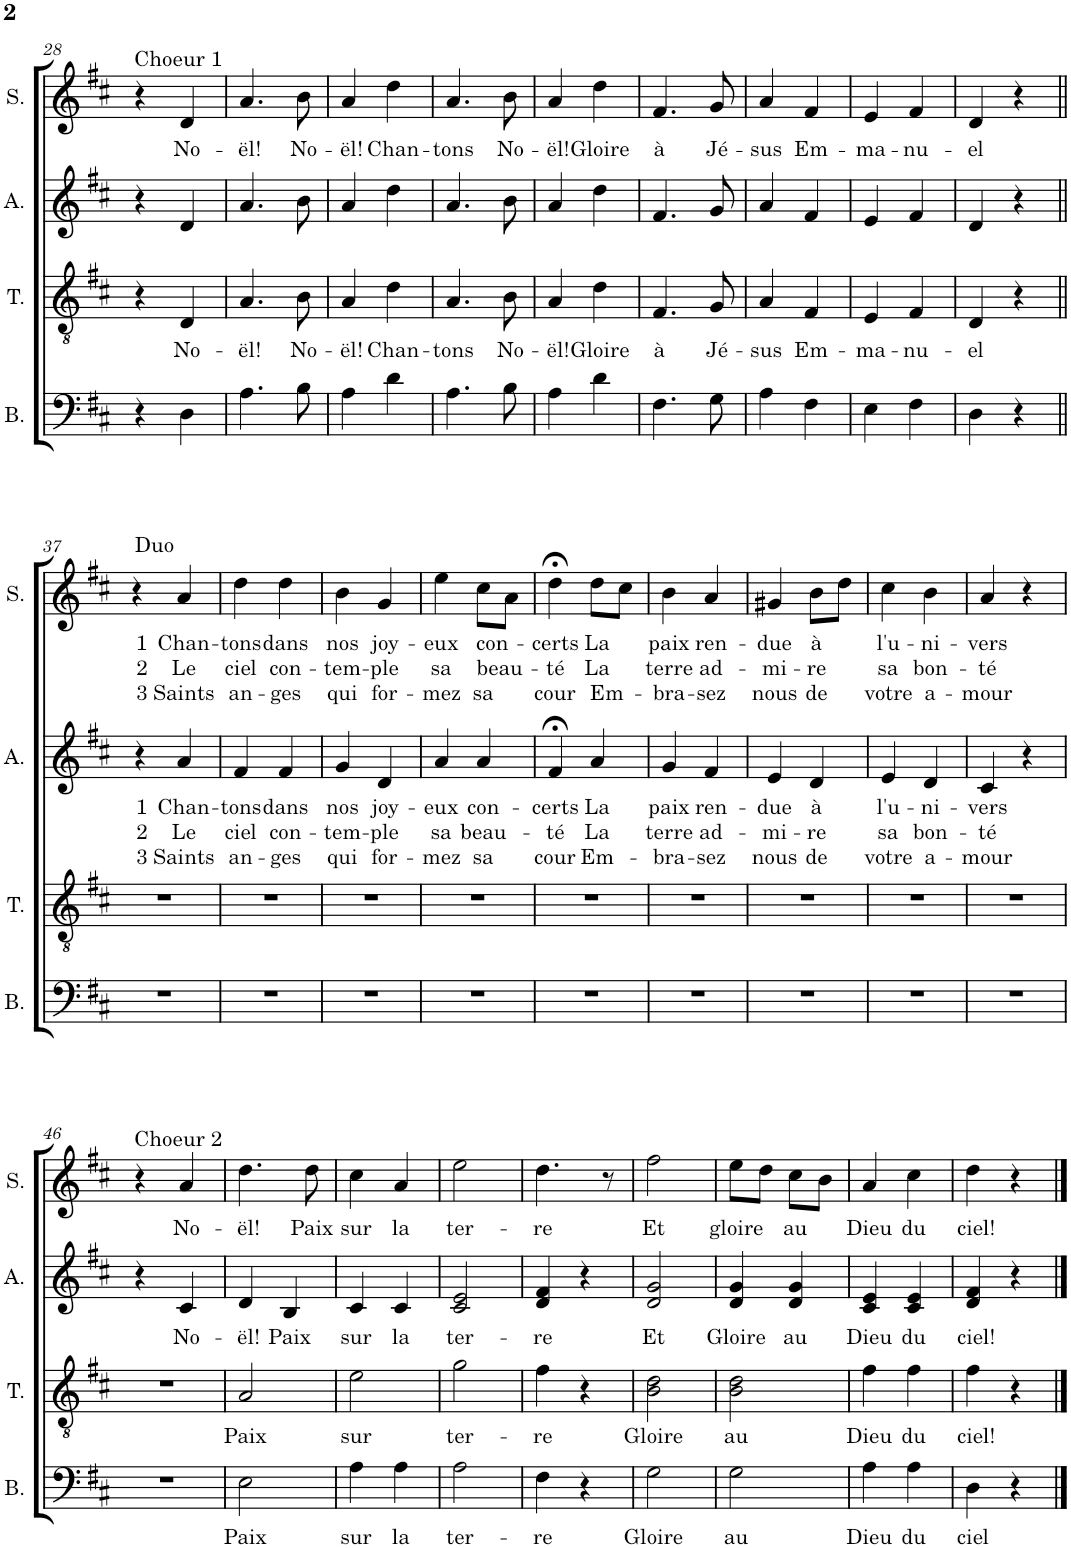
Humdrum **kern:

**kern	**text	**kern	**text	**kern	**text	**text	**text	**kern	**text	**text	**text
*part4	*part4	*part3	*part3	*part2	*part2	*part2	*part2	*part1	*part1	*part1	*part1
*staff4	*staff4	*staff3	*staff3	*staff2	*staff2	*staff2	*staff2	*staff1	*staff1	*staff1	*staff1
*I"Bass	*	*I"Ténor	*	*I"Alto	*	*	*	*I"Soprano	*	*	*
*I'B.	*	*I'T.	*	*I'A.	*	*	*	*I'S.	*	*	*
!!LO:PB:g=z
*clefF4	*	*clefGv2	*	*clefG2	*	*	*	*clefG2	*	*	*
*k[f#c#]	*	*k[f#c#]	*	*k[f#c#]	*	*	*	*k[f#c#]	*	*	*
*M2/4	*	*M2/4	*	*M2/4	*	*	*	*M2/4	*	*	*
=28	=28	=28	=28	=28	=28	=28	=28	=28	=28	=28	=28
!	!	!	!	!	!	!	!	!LO:TX:a:t=Choeur 1	!	!	!
4r	.	4r	.	4r	.	.	.	4r	.	.	.
!	!	!	!LO:LY:b	!	!	!	!	!	!LO:LY:b	!	!
4D\	.	4D/	No-	4d/	.	.	.	4d/	No-	.	.
=29	=29	=29	=29	=29	=29	=29	=29	=29	=29	=29	=29
!	!	!	!LO:LY:b	!	!	!	!	!	!LO:LY:b	!	!
4.A\	.	4.A/	-ël!	4.a/	.	.	.	4.a/	-ël!	.	.
!	!	!	!LO:LY:b	!	!	!	!	!	!LO:LY:b	!	!
8B\	.	8B\	No-	8b\	.	.	.	8b\	No-	.	.
=30	=30	=30	=30	=30	=30	=30	=30	=30	=30	=30	=30
!	!	!	!LO:LY:b	!	!	!	!	!	!LO:LY:b	!	!
4A\	.	4A/	-ël!	4a/	.	.	.	4a/	-ël!	.	.
!	!	!	!LO:LY:b	!	!	!	!	!	!LO:LY:b	!	!
4d\	.	4d\	Chan-	4dd\	.	.	.	4dd\	Chan-	.	.
=31	=31	=31	=31	=31	=31	=31	=31	=31	=31	=31	=31
!	!	!	!LO:LY:b	!	!	!	!	!	!LO:LY:b	!	!
4.A\	.	4.A/	-tons	4.a/	.	.	.	4.a/	-tons	.	.
!	!	!	!LO:LY:b	!	!	!	!	!	!LO:LY:b	!	!
8B\	.	8B\	No-	8b\	.	.	.	8b\	No-	.	.
=32	=32	=32	=32	=32	=32	=32	=32	=32	=32	=32	=32
!	!	!	!LO:LY:b	!	!	!	!	!	!LO:LY:b	!	!
4A\	.	4A/	-ël!	4a/	.	.	.	4a/	-ël!	.	.
!	!	!	!LO:LY:b	!	!	!	!	!	!LO:LY:b	!	!
4d\	.	4d\	Gloire	4dd\	.	.	.	4dd\	Gloire	.	.
=33	=33	=33	=33	=33	=33	=33	=33	=33	=33	=33	=33
!	!	!	!LO:LY:b	!	!	!	!	!	!LO:LY:b	!	!
4.F#\	.	4.F#/	à	4.f#/	.	.	.	4.f#/	à	.	.
!	!	!	!LO:LY:b	!	!	!	!	!	!LO:LY:b	!	!
8G\	.	8G/	Jé-	8g/	.	.	.	8g/	Jé-	.	.
=34	=34	=34	=34	=34	=34	=34	=34	=34	=34	=34	=34
!	!	!	!LO:LY:b	!	!	!	!	!	!LO:LY:b	!	!
4A\	.	4A/	-sus	4a/	.	.	.	4a/	-sus	.	.
!	!	!	!LO:LY:b	!	!	!	!	!	!LO:LY:b	!	!
4F#\	.	4F#/	Em-	4f#/	.	.	.	4f#/	Em-	.	.
=35	=35	=35	=35	=35	=35	=35	=35	=35	=35	=35	=35
!	!	!	!LO:LY:b	!	!	!	!	!	!LO:LY:b	!	!
4E\	.	4E/	-ma-	4e/	.	.	.	4e/	-ma-	.	.
!	!	!	!LO:LY:b	!	!	!	!	!	!LO:LY:b	!	!
4F#\	.	4F#/	-nu-	4f#/	.	.	.	4f#/	-nu-	.	.
=36	=36	=36	=36	=36	=36	=36	=36	=36	=36	=36	=36
!	!	!	!LO:LY:b	!	!	!	!	!	!LO:LY:b	!	!
4D\	.	4D/	-el	4d/	.	.	.	4d/	-el	.	.
4r	.	4r	.	4r	.	.	.	4r	.	.	.
!!LO:LB:g=z
=37||	=37||	=37||	=37||	=37||	=37||	=37||	=37||	=37||	=37||	=37||	=37||
!	!	!	!	!	!	!	!	!LO:TX:a:t=Duo	!	!	!
!	!	!	!	!	!LO:LY:b	!LO:LY:b	!LO:LY:b	!	!LO:LY:b	!LO:LY:b	!LO:LY:b
2r	.	2r	.	4r	1	2	3	4r	1	2	3
!	!	!	!	!	!LO:LY:b	!LO:LY:b	!LO:LY:b	!	!LO:LY:b	!LO:LY:b	!LO:LY:b
.	.	.	.	4a/	Chan-	Le	Saints	4a/	Chan-	Le	Saints
=38	=38	=38	=38	=38	=38	=38	=38	=38	=38	=38	=38
!	!	!	!	!	!LO:LY:b	!LO:LY:b	!LO:LY:b	!	!LO:LY:b	!LO:LY:b	!LO:LY:b
2r	.	2r	.	4f#/	-tons	ciel	an-	4dd\	-tons	ciel	an-
!	!	!	!	!	!LO:LY:b	!LO:LY:b	!LO:LY:b	!	!LO:LY:b	!LO:LY:b	!LO:LY:b
.	.	.	.	4f#/	dans	con-	-ges	4dd\	dans	con-	-ges
=39	=39	=39	=39	=39	=39	=39	=39	=39	=39	=39	=39
!	!	!	!	!	!LO:LY:b	!LO:LY:b	!LO:LY:b	!	!LO:LY:b	!LO:LY:b	!LO:LY:b
2r	.	2r	.	4g/	nos	-tem-	qui	4b\	nos	-tem-	qui
!	!	!	!	!	!LO:LY:b	!LO:LY:b	!LO:LY:b	!	!LO:LY:b	!LO:LY:b	!LO:LY:b
.	.	.	.	4d/	joy-	-ple	for-	4g/	joy-	-ple	for-
=40	=40	=40	=40	=40	=40	=40	=40	=40	=40	=40	=40
!	!	!	!	!	!LO:LY:b	!LO:LY:b	!LO:LY:b	!	!LO:LY:b	!LO:LY:b	!LO:LY:b
2r	.	2r	.	4a/	-eux	sa	-mez	4ee\	-eux	sa	-mez
!	!	!	!	!	!LO:LY:b	!LO:LY:b	!LO:LY:b	!	!LO:LY:b	!LO:LY:b	!LO:LY:b
.	.	.	.	4a/	con-	beau-	sa	8cc#\L	con-	beau-	sa
.	.	.	.	.	.	.	.	8a\J	.	.	.
=41	=41	=41	=41	=41	=41	=41	=41	=41	=41	=41	=41
!	!	!	!	!	!LO:LY:b	!LO:LY:b	!LO:LY:b	!	!LO:LY:b	!LO:LY:b	!LO:LY:b
2r	.	2r	.	4f#;</	-certs	-té	cour	4dd;<\	-certs	-té	cour
!	!	!	!	!	!LO:LY:b	!LO:LY:b	!LO:LY:b	!	!LO:LY:b	!LO:LY:b	!LO:LY:b
.	.	.	.	4a/	La	La	Em-	8dd\L	La	La	Em-
.	.	.	.	.	.	.	.	8cc#\J	.	.	.
=42	=42	=42	=42	=42	=42	=42	=42	=42	=42	=42	=42
!	!	!	!	!	!LO:LY:b	!LO:LY:b	!LO:LY:b	!	!LO:LY:b	!LO:LY:b	!LO:LY:b
2r	.	2r	.	4g/	paix	terre	-bra-	4b\	paix	terre	-bra-
!	!	!	!	!	!LO:LY:b	!LO:LY:b	!LO:LY:b	!	!LO:LY:b	!LO:LY:b	!LO:LY:b
.	.	.	.	4f#/	ren-	ad-	-sez	4a/	ren-	ad-	-sez
=43	=43	=43	=43	=43	=43	=43	=43	=43	=43	=43	=43
!	!	!	!	!	!LO:LY:b	!LO:LY:b	!LO:LY:b	!	!LO:LY:b	!LO:LY:b	!LO:LY:b
2r	.	2r	.	4e/	-due	-mi-	nous	4g#X/	-due	-mi-	nous
!	!	!	!	!	!LO:LY:b	!LO:LY:b	!LO:LY:b	!	!LO:LY:b	!LO:LY:b	!LO:LY:b
.	.	.	.	4d/	à	-re	de	8b\L	à	-re	de
.	.	.	.	.	.	.	.	8dd\J	.	.	.
=44	=44	=44	=44	=44	=44	=44	=44	=44	=44	=44	=44
!	!	!	!	!	!LO:LY:b	!LO:LY:b	!LO:LY:b	!	!LO:LY:b	!LO:LY:b	!LO:LY:b
2r	.	2r	.	4e/	l'u-	sa	votre	4cc#\	l'u-	sa	votre
!	!	!	!	!	!LO:LY:b	!LO:LY:b	!LO:LY:b	!	!LO:LY:b	!LO:LY:b	!LO:LY:b
.	.	.	.	4d/	-ni-	bon-	a-	4b\	-ni-	bon-	a-
=45	=45	=45	=45	=45	=45	=45	=45	=45	=45	=45	=45
!	!	!	!	!	!LO:LY:b	!LO:LY:b	!LO:LY:b	!	!LO:LY:b	!LO:LY:b	!LO:LY:b
2r	.	2r	.	4c#/	-vers	-té	-mour	4a/	-vers	-té	-mour
.	.	.	.	4r	.	.	.	4r	.	.	.
!!LO:LB:g=z
=46	=46	=46	=46	=46	=46	=46	=46	=46	=46	=46	=46
!	!	!	!	!	!	!	!	!LO:TX:a:t=Choeur 2	!	!	!
2r	.	2r	.	4r	.	.	.	4r	.	.	.
!	!	!	!	!	!LO:LY:b	!	!	!	!LO:LY:b	!	!
.	.	.	.	4c#/	No-	.	.	4a/	No-	.	.
=47	=47	=47	=47	=47	=47	=47	=47	=47	=47	=47	=47
!	!LO:LY:b	!	!LO:LY:b	!	!LO:LY:b	!	!	!	!LO:LY:b	!	!
2E\	Paix	2A/	Paix	4d/	-ël!	.	.	4.dd\	-ël!	.	.
!	!	!	!	!	!LO:LY:b	!	!	!	!	!	!
.	.	.	.	4B/	Paix	.	.	.	.	.	.
!	!	!	!	!	!	!	!	!	!LO:LY:b	!	!
.	.	.	.	.	.	.	.	8dd\	Paix	.	.
=48	=48	=48	=48	=48	=48	=48	=48	=48	=48	=48	=48
!	!LO:LY:b	!	!LO:LY:b	!	!LO:LY:b	!	!	!	!LO:LY:b	!	!
4A\	sur	2e\	sur	4c#/	sur	.	.	4cc#\	sur	.	.
!	!LO:LY:b	!	!	!	!LO:LY:b	!	!	!	!LO:LY:b	!	!
4A\	la	.	.	4c#/	la	.	.	4a/	la	.	.
=49	=49	=49	=49	=49	=49	=49	=49	=49	=49	=49	=49
!	!LO:LY:b	!	!LO:LY:b	!	!LO:LY:b	!	!	!	!LO:LY:b	!	!
2A\	ter-	2g\	ter-	2c#/ 2e/	ter-	.	.	2ee\	ter-	.	.
=50	=50	=50	=50	=50	=50	=50	=50	=50	=50	=50	=50
!	!LO:LY:b	!	!LO:LY:b	!	!LO:LY:b	!	!	!	!LO:LY:b	!	!
4F#\	-re	4f#\	-re	4d/ 4f#/	-re	.	.	4.dd\	-re	.	.
4r	.	4r	.	4r	.	.	.	.	.	.	.
.	.	.	.	.	.	.	.	8r	.	.	.
=51	=51	=51	=51	=51	=51	=51	=51	=51	=51	=51	=51
!	!LO:LY:b	!	!LO:LY:b	!	!LO:LY:b	!	!	!	!LO:LY:b	!	!
2G\	Gloire	2B\ 2d\	Gloire	2d/ 2g/	Et	.	.	2ff#\	Et	.	.
=52	=52	=52	=52	=52	=52	=52	=52	=52	=52	=52	=52
!	!LO:LY:b	!	!LO:LY:b	!	!LO:LY:b	!	!	!	!LO:LY:b	!	!
2G\	au	2B\ 2d\	au	4d/ 4g/	Gloire	.	.	8ee\L	gloire	.	.
.	.	.	.	.	.	.	.	8dd\J	.	.	.
!	!	!	!	!	!LO:LY:b	!	!	!	!LO:LY:b	!	!
.	.	.	.	4d/ 4g/	au	.	.	8cc#\L	au	.	.
.	.	.	.	.	.	.	.	8b\J	.	.	.
=53	=53	=53	=53	=53	=53	=53	=53	=53	=53	=53	=53
!	!LO:LY:b	!	!LO:LY:b	!	!LO:LY:b	!	!	!	!LO:LY:b	!	!
4A\	Dieu	4f#\	Dieu	4c#/ 4e/	Dieu	.	.	4a/	Dieu	.	.
!	!LO:LY:b	!	!LO:LY:b	!	!LO:LY:b	!	!	!	!LO:LY:b	!	!
4A\	du	4f#\	du	4c#/ 4e/	du	.	.	4cc#\	du	.	.
=54	=54	=54	=54	=54	=54	=54	=54	=54	=54	=54	=54
!	!LO:LY:b	!	!LO:LY:b	!	!LO:LY:b	!	!	!	!LO:LY:b	!	!
4D\	ciel	4f#\	ciel!	4d/ 4f#/	ciel!	.	.	4dd\	ciel!	.	.
4r	.	4r	.	4r	.	.	.	4r	.	.	.
==	==	==	==	==	==	==	==	==	==	==	==
*-	*-	*-	*-	*-	*-	*-	*-	*-	*-	*-	*-
